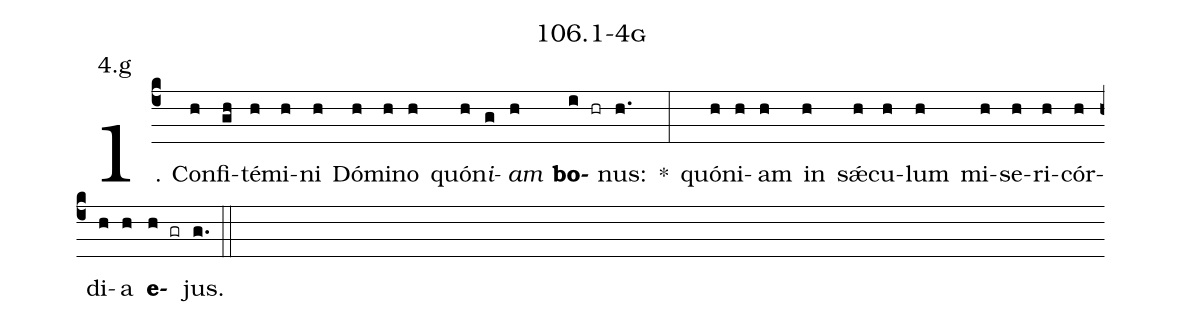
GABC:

name: 106.1-4g;
annotation: 4.g;
%%
(c4)1. Con(h)fi(gh)té(h)mi(h)ni(h) Dó(h)mi(h)no(h) quón(h)<i>i</i>(g)<i>am</i>(h) <b>bo</b>(i hr)nus:(h.) *(:) quón(h)i(h)am(h) in(h) sǽ(h)cu(h)lum(h) mi(h)se(h)ri(h)cór(h)di(h)a(h) <b>e</b>(h gr)jus.(g.) (::)
